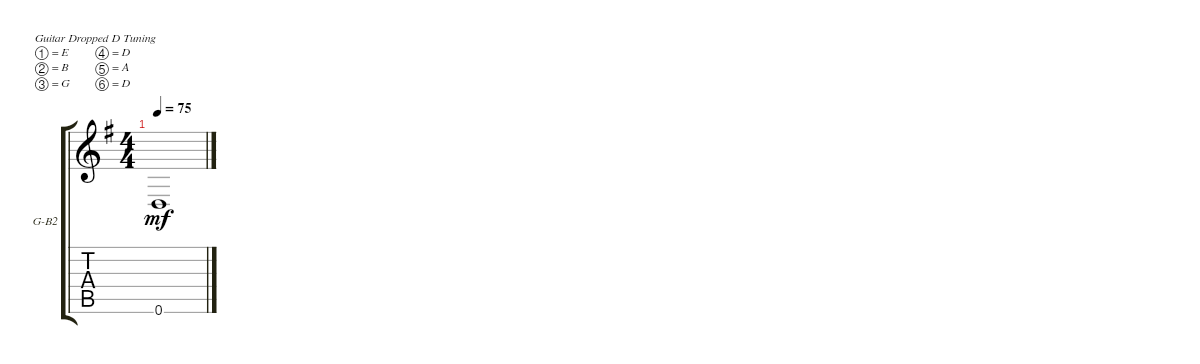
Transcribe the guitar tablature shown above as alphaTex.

\defaultSystemsLayout 4
\bracketExtendMode groupsimilarinstruments
\firstSystemTrackNameOrientation horizontal
\otherSystemsTrackNameOrientation horizontal
\track ("Guitarra base 2" "G-B2") {multiBarRest instrument overdrivenguitar}
\staff {score tabs}
\tuning (E4 B3 G3 D3 A2 D2)
\ts (4 4)
\tempo 75
\clef g2
\ks g
0.6.1{dy mf}
